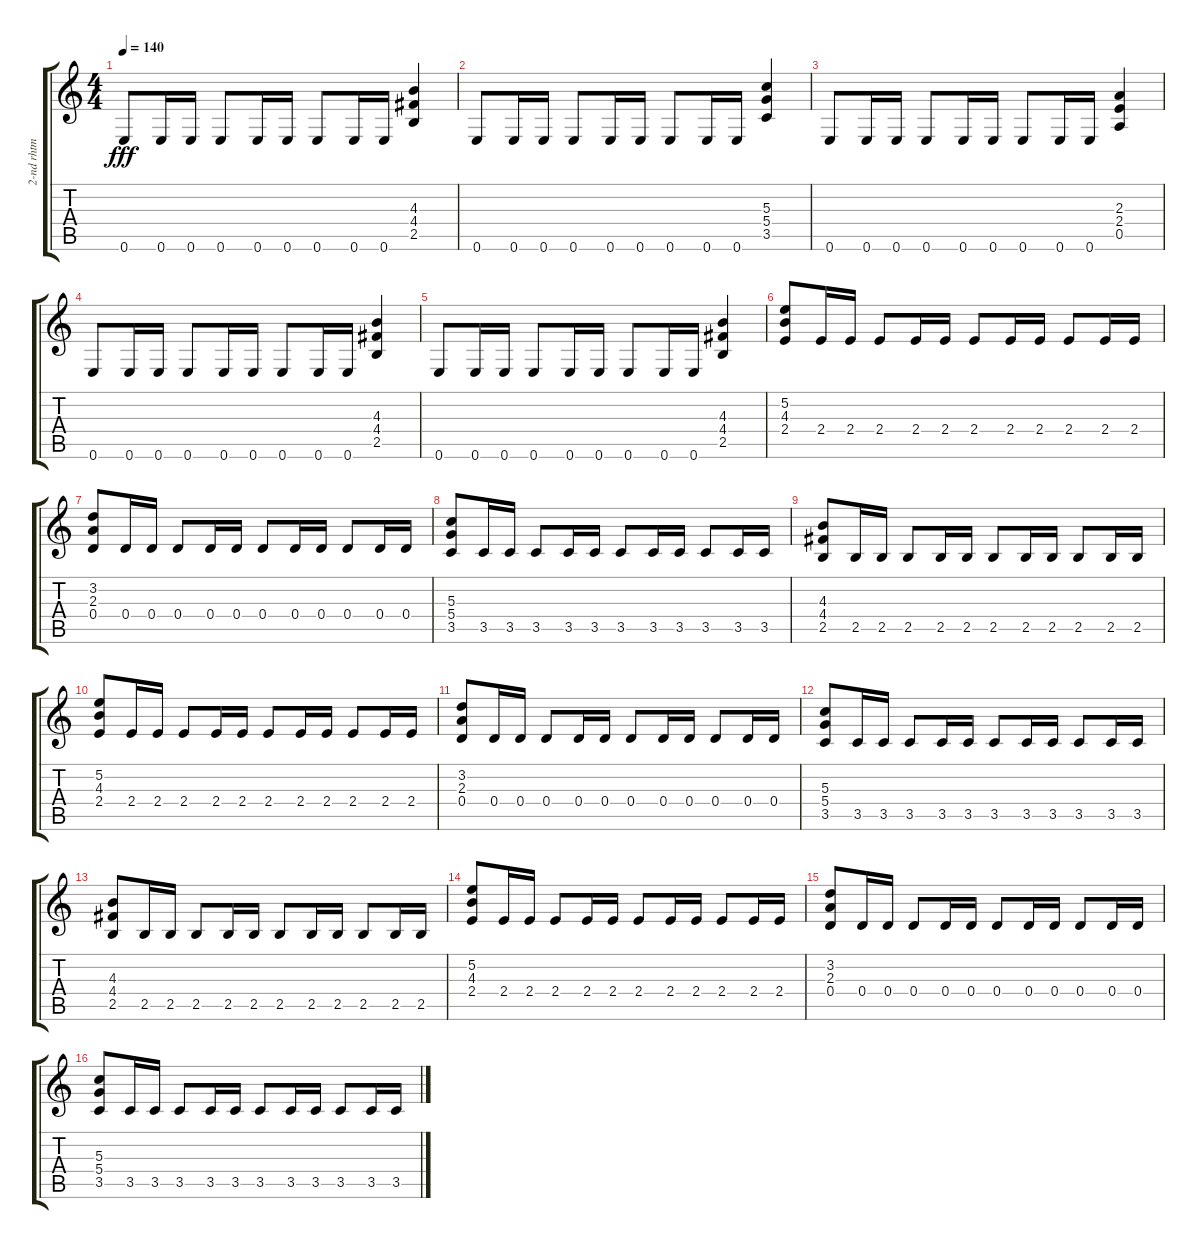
\track ("2-nd rhtm gtr" "2-nd rhtm ") {instrument overdrivenguitar}
\staff {score tabs}
\tuning (E4 B3 G3 D3 A2 E2) {hide}
\ts (4 4)
\tempo 140
\clef g2
\ks c
0.6.8{dy fff} 0.6.16 0.6.16 0.6.8 0.6.16 0.6.16 0.6.8 0.6.16 0.6.16 (4.3 4.4 2.5).4 |
0.6.8 0.6.16 0.6.16 0.6.8 0.6.16 0.6.16 0.6.8 0.6.16 0.6.16 (5.3 5.4 3.5).4 |
0.6.8 0.6.16 0.6.16 0.6.8 0.6.16 0.6.16 0.6.8 0.6.16 0.6.16 (2.3 2.4 0.5).4 |
0.6.8 0.6.16 0.6.16 0.6.8 0.6.16 0.6.16 0.6.8 0.6.16 0.6.16 (4.3 4.4 2.5).4 |
0.6.8 0.6.16 0.6.16 0.6.8 0.6.16 0.6.16 0.6.8 0.6.16 0.6.16 (4.3 4.4 2.5).4 |
(5.2 4.3 2.4).8 2.4.16 2.4.16 2.4.8 2.4.16 2.4.16 2.4.8 2.4.16 2.4.16 2.4.8 2.4.16 2.4.16 |
(3.2 2.3 0.4).8 0.4.16 0.4.16 0.4.8 0.4.16 0.4.16 0.4.8 0.4.16 0.4.16 0.4.8 0.4.16 0.4.16 |
(5.3 5.4 3.5).8 3.5.16 3.5.16 3.5.8 3.5.16 3.5.16 3.5.8 3.5.16 3.5.16 3.5.8 3.5.16 3.5.16 |
(4.3 4.4 2.5).8 2.5.16 2.5.16 2.5.8 2.5.16 2.5.16 2.5.8 2.5.16 2.5.16 2.5.8 2.5.16 2.5.16 |
(5.2 4.3 2.4).8 2.4.16 2.4.16 2.4.8 2.4.16 2.4.16 2.4.8 2.4.16 2.4.16 2.4.8 2.4.16 2.4.16 |
(3.2 2.3 0.4).8 0.4.16 0.4.16 0.4.8 0.4.16 0.4.16 0.4.8 0.4.16 0.4.16 0.4.8 0.4.16 0.4.16 |
(5.3 5.4 3.5).8 3.5.16 3.5.16 3.5.8 3.5.16 3.5.16 3.5.8 3.5.16 3.5.16 3.5.8 3.5.16 3.5.16 |
(4.3 4.4 2.5).8 2.5.16 2.5.16 2.5.8 2.5.16 2.5.16 2.5.8 2.5.16 2.5.16 2.5.8 2.5.16 2.5.16 |
(5.2 4.3 2.4).8 2.4.16 2.4.16 2.4.8 2.4.16 2.4.16 2.4.8 2.4.16 2.4.16 2.4.8 2.4.16 2.4.16 |
(3.2 2.3 0.4).8 0.4.16 0.4.16 0.4.8 0.4.16 0.4.16 0.4.8 0.4.16 0.4.16 0.4.8 0.4.16 0.4.16 |
(5.3 5.4 3.5).8 3.5.16 3.5.16 3.5.8 3.5.16 3.5.16 3.5.8 3.5.16 3.5.16 3.5.8 3.5.16 3.5.16
